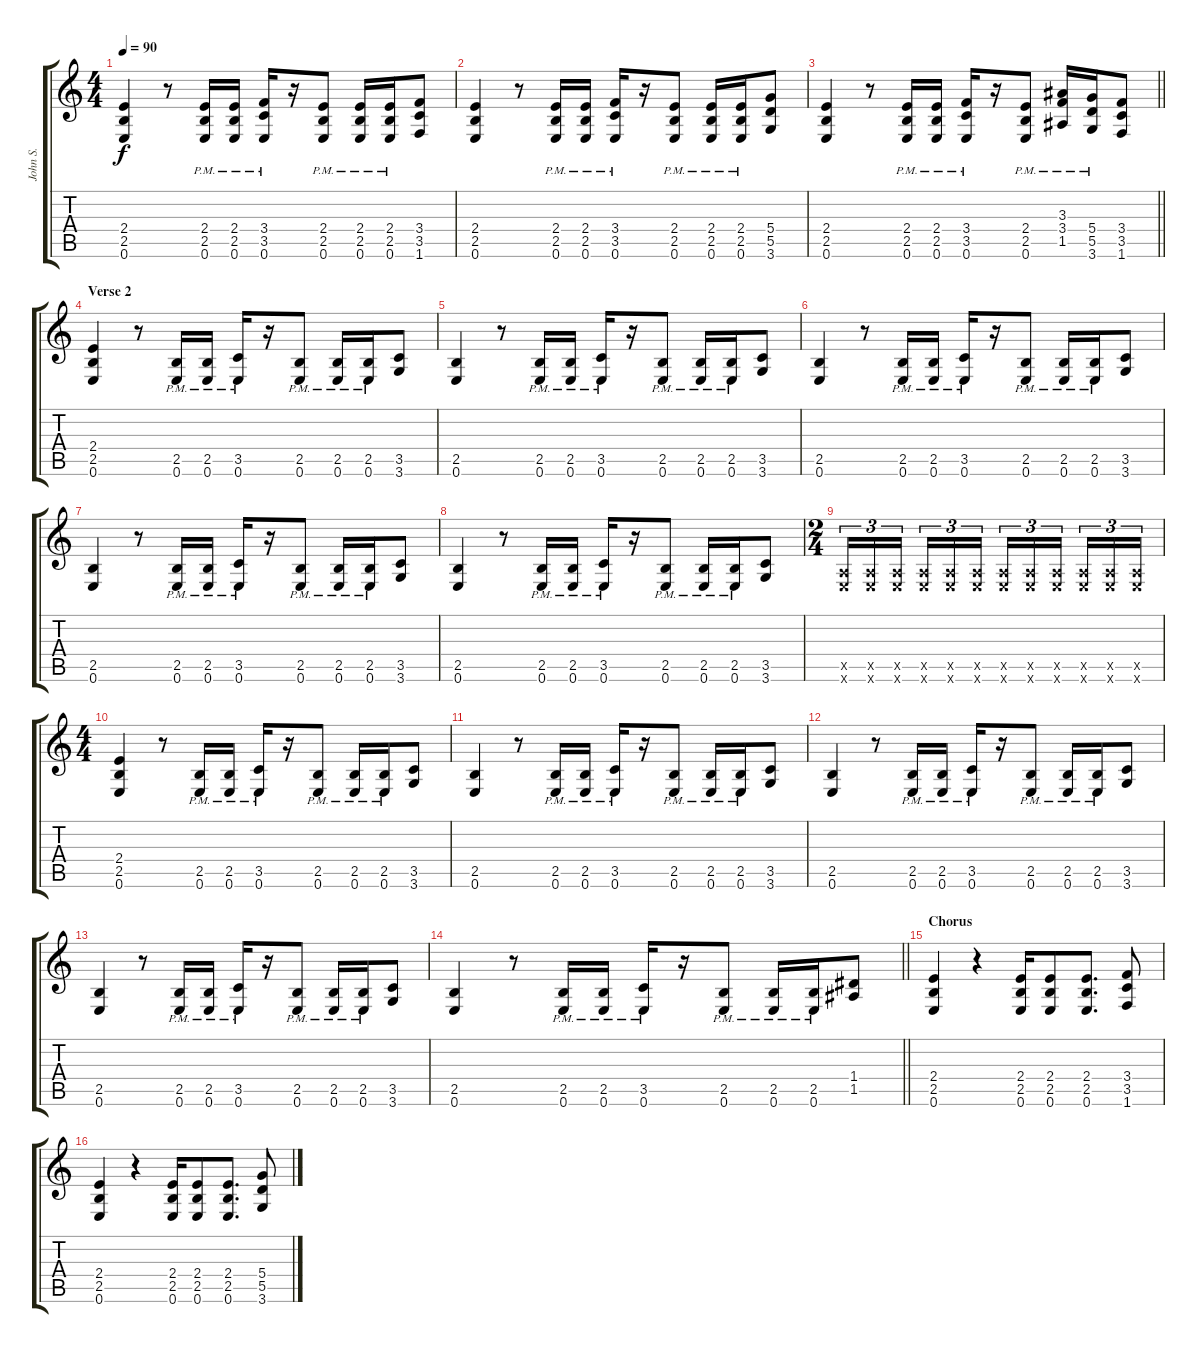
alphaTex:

\track ("John S." "John S.") {instrument overdrivenguitar}
\staff {score tabs}
\tuning (E4 B3 G3 D3 A2 E2) {hide}
\ts (4 4)
\tempo 90
\clef g2
\ks c
(2.4 2.5 0.6).4{dy f} r.8 (2.4{pm} 2.5{pm} 0.6{pm}).16 (2.4{pm} 2.5{pm} 0.6{pm}).16 (3.4{pm} 3.5{pm} 0.6{pm}).16 r.16 (2.4{pm} 2.5{pm} 0.6{pm}).8 (2.4{pm} 2.5{pm} 0.6{pm}).16 (2.4{pm} 2.5{pm} 0.6{pm}).16 (3.4 3.5 1.6).8 |
(2.4 2.5 0.6).4 r.8 (2.4{pm} 2.5{pm} 0.6{pm}).16 (2.4{pm} 2.5{pm} 0.6{pm}).16 (3.4{pm} 3.5{pm} 0.6{pm}).16 r.16 (2.4{pm} 2.5{pm} 0.6{pm}).8 (2.4{pm} 2.5{pm} 0.6{pm}).16 (2.4{pm} 2.5{pm} 0.6{pm}).16 (5.4 5.5 3.6).8 |
\barLineRight lightlight
(2.4 2.5 0.6).4 r.8 (2.4{pm} 2.5{pm} 0.6{pm}).16 (2.4{pm} 2.5{pm} 0.6{pm}).16 (3.4{pm} 3.5{pm} 0.6{pm}).16 r.16 (2.4{pm} 2.5{pm} 0.6{pm}).8 (3.3 3.4{pm} 1.5{pm}).16 (5.4{pm} 5.5{pm} 3.6{pm}).16 (3.4 3.5 1.6).8 |
\section ("" "Verse 2")
(2.4 2.5 0.6).4 r.8 (2.5{pm} 0.6{pm}).16 (2.5{pm} 0.6{pm}).16 (3.5{pm} 0.6{pm}).16 r.16 (2.5{pm} 0.6{pm}).8 (2.5{pm} 0.6{pm}).16 (2.5{pm} 0.6{pm}).16 (3.5 3.6).8 |
(2.5 0.6).4 r.8 (2.5{pm} 0.6{pm}).16 (2.5{pm} 0.6{pm}).16 (3.5{pm} 0.6{pm}).16 r.16 (2.5{pm} 0.6{pm}).8 (2.5{pm} 0.6{pm}).16 (2.5{pm} 0.6{pm}).16 (3.5 3.6).8 |
(2.5 0.6).4 r.8 (2.5{pm} 0.6{pm}).16 (2.5{pm} 0.6{pm}).16 (3.5{pm} 0.6{pm}).16 r.16 (2.5{pm} 0.6{pm}).8 (2.5{pm} 0.6{pm}).16 (2.5{pm} 0.6{pm}).16 (3.5 3.6).8 |
(2.5 0.6).4 r.8 (2.5{pm} 0.6{pm}).16 (2.5{pm} 0.6{pm}).16 (3.5{pm} 0.6{pm}).16 r.16 (2.5{pm} 0.6{pm}).8 (2.5{pm} 0.6{pm}).16 (2.5{pm} 0.6{pm}).16 (3.5 3.6).8 |
(2.5 0.6).4 r.8 (2.5{pm} 0.6{pm}).16 (2.5{pm} 0.6{pm}).16 (3.5{pm} 0.6{pm}).16 r.16 (2.5{pm} 0.6{pm}).8 (2.5{pm} 0.6{pm}).16 (2.5{pm} 0.6{pm}).16 (3.5 3.6).8 |
\ts (2 4)
(0.5{x} 0.6{x}).16{tu (3 2)} (0.5{x} 0.6{x}).16{tu (3 2)} (0.5{x} 0.6{x}).16{tu (3 2) beam splitsecondary} (0.5{x} 0.6{x}).16{tu (3 2)} (0.5{x} 0.6{x}).16{tu (3 2)} (0.5{x} 0.6{x}).16{tu (3 2)} (0.5{x} 0.6{x}).16{tu (3 2)} (0.5{x} 0.6{x}).16{tu (3 2)} (0.5{x} 0.6{x}).16{tu (3 2) beam splitsecondary} (0.5{x} 0.6{x}).16{tu (3 2)} (0.5{x} 0.6{x}).16{tu (3 2)} (0.5{x} 0.6{x}).16{tu (3 2)} |
\ts (4 4)
(2.4 2.5 0.6).4 r.8 (2.5{pm} 0.6{pm}).16 (2.5{pm} 0.6{pm}).16 (3.5{pm} 0.6{pm}).16 r.16 (2.5{pm} 0.6{pm}).8 (2.5{pm} 0.6{pm}).16 (2.5{pm} 0.6{pm}).16 (3.5 3.6).8 |
(2.5 0.6).4 r.8 (2.5{pm} 0.6{pm}).16 (2.5{pm} 0.6{pm}).16 (3.5{pm} 0.6{pm}).16 r.16 (2.5{pm} 0.6{pm}).8 (2.5{pm} 0.6{pm}).16 (2.5{pm} 0.6{pm}).16 (3.5 3.6).8 |
(2.5 0.6).4 r.8 (2.5{pm} 0.6{pm}).16 (2.5{pm} 0.6{pm}).16 (3.5{pm} 0.6{pm}).16 r.16 (2.5{pm} 0.6{pm}).8 (2.5{pm} 0.6{pm}).16 (2.5{pm} 0.6{pm}).16 (3.5 3.6).8 |
(2.5 0.6).4 r.8 (2.5{pm} 0.6{pm}).16 (2.5{pm} 0.6{pm}).16 (3.5{pm} 0.6{pm}).16 r.16 (2.5{pm} 0.6{pm}).8 (2.5{pm} 0.6{pm}).16 (2.5{pm} 0.6{pm}).16 (3.5 3.6).8 |
\barLineRight lightlight
(2.5 0.6).4 r.8 (2.5{pm} 0.6{pm}).16 (2.5{pm} 0.6{pm}).16 (3.5{pm} 0.6{pm}).16 r.16 (2.5{pm} 0.6{pm}).8 (2.5{pm} 0.6{pm}).16 (2.5{pm} 0.6{pm}).16 (1.4 1.5).8 |
\section ("" "Chorus")
(2.4 2.5 0.6).4 r.4 (2.4 2.5 0.6).16 (2.4 2.5 0.6).8 (2.4 2.5 0.6).8{d} (3.4 3.5 1.6).8 |
(2.4 2.5 0.6).4 r.4 (2.4 2.5 0.6).16 (2.4 2.5 0.6).8 (2.4 2.5 0.6).8{d} (5.4 5.5 3.6).8
